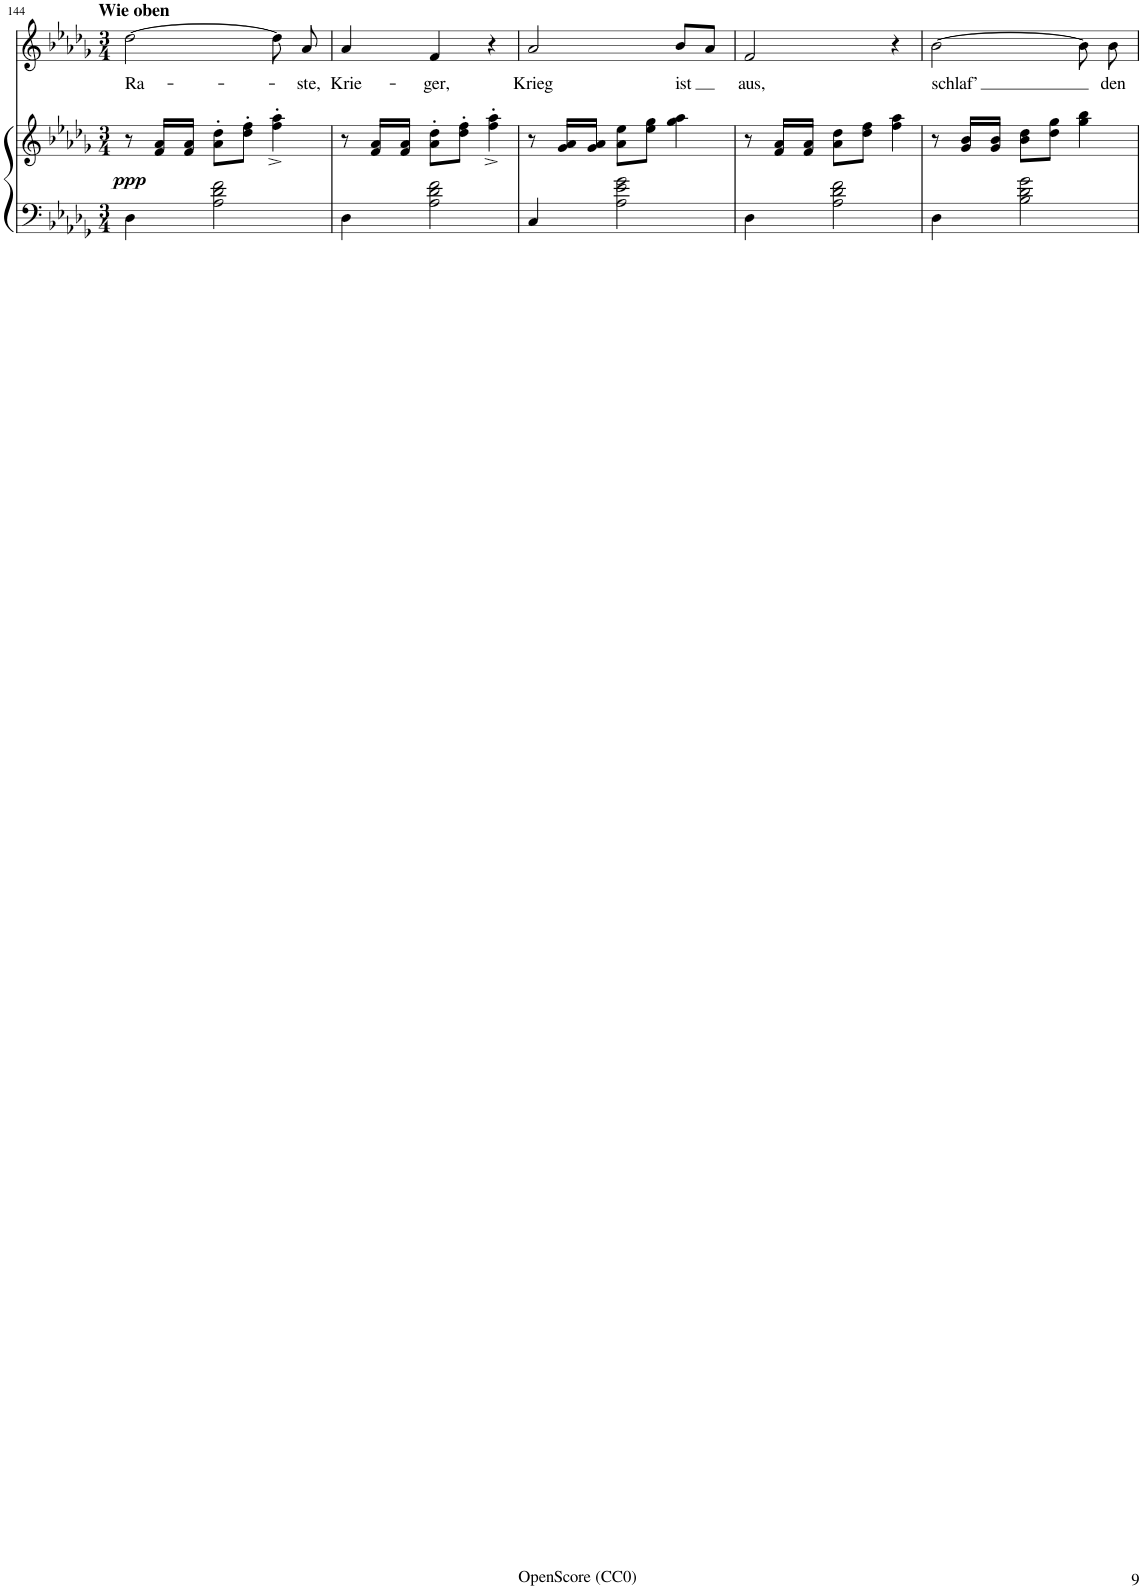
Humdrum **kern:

**kern	**kern	**dynam	**kern	**text
*part2	*part2	*part2	*part1	*part1
*staff3	*staff2	*staff2/3	*staff1	*staff1
*I"Piano	*	*	*I"Voice	*
*I'Pno	*	*	*	*
!!LO:PB:g=z
*clefF4	*clefG2	*	*clefG2	*
*k[b-e-a-d-g-]	*k[b-e-a-d-g-]	*	*k[b-e-a-d-g-]	*
*M3/4	*M3/4	*	*M3/4	*
=144	=144	=144	=144	=144
!	!	!	!LO:TX:a:B:t=Wie oben	!
!	!	!LO:DY:b	!	!LO:LY:b
4D-\	8r	ppp	[2dd-\	Ra-
.	16f/ 16a-/LL	.	.	.
.	16f/ 16a-/JJ	.	.	.
2A-\ 2d-\ 2f\	8a-\' 8dd-\'L	.	.	.
.	8dd-\' 8ff\'J	.	.	.
.	4ff\'^< 4aa-\'^<	.	8dd-\]	.
!	!	!	!	!LO:LY:b
.	.	.	8a-/	-ste,
=145	=145	=145	=145	=145
!	!	!	!	!LO:LY:b
4D-\	8r	.	4a-/	Krie-
.	16f/ 16a-/LL	.	.	.
.	16f/ 16a-/JJ	.	.	.
!	!	!	!	!LO:LY:b
2A-\ 2d-\ 2f\	8a-\' 8dd-\'L	.	4f/	-ger,
.	8dd-\' 8ff\'J	.	.	.
.	4ff\'^< 4aa-\'^<	.	4r	.
=146	=146	=146	=146	=146
!	!	!	!	!LO:LY:b
4C/	8r	.	2a-/	Krieg
.	16g-/ 16a-/LL	.	.	.
.	16g-/ 16a-/JJ	.	.	.
2A-\ 2e-\ 2g-\	8a-\' 8ee-\'L	.	.	.
.	8ee-\' 8gg-\'J	.	.	.
!	!	!	!	!LO:LY:b
.	4gg-\' 4aa-\'	.	8b-/L	ist
.	.	.	8a-/J	.
=147	=147	=147	=147	=147
!	!	!	!	!LO:LY:b
4D-\	8r	.	2f/	aus,
.	16f/ 16a-/LL	.	.	.
.	16f/ 16a-/JJ	.	.	.
2A-\ 2d-\ 2f\	8a-\' 8dd-\'L	.	.	.
.	8dd-\' 8ff\'J	.	.	.
.	4ff\'^ 4aa-\'^	.	4r	.
=148	=148	=148	=148	=148
!	!	!	!	!LO:LY:b
4D-\	8r	.	[2b-\	schlaf’
.	16g-/ 16b-/LL	.	.	.
.	16g-/ 16b-/JJ	.	.	.
2B-\ 2d-\ 2g-\	8b-\' 8dd-\'L	.	.	.
.	8dd-\' 8gg-\'J	.	.	.
.	4gg-\'^ 4bb-\'^	.	8b-\]	.
!	!	!	!	!LO:LY:b
.	.	.	8b-\	den
=	=	=	=	=
*-	*-	*-	*-	*-
